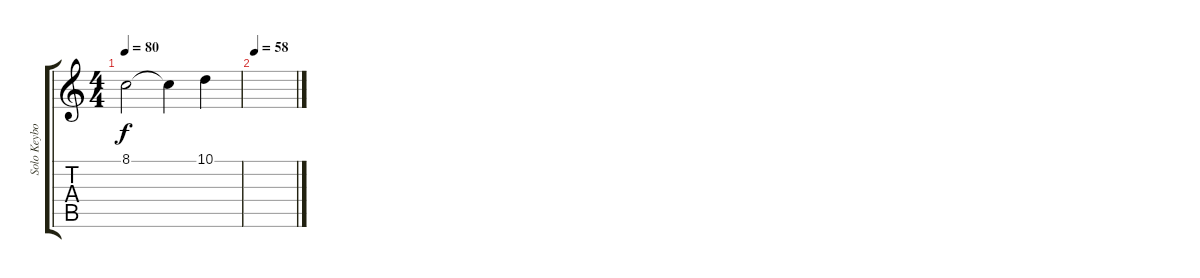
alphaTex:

\track ("Solo Keyboard" "Solo Keybo") {instrument flute}
\staff {score tabs}
\tuning (E4 B3 G3 D3 A2 E2) {hide}
\ts (4 4)
\tempo 80
\clef g2
\ks c
8.1.2{dy f} 8.1{t}.4 10.1.4 |
\tempo 58
